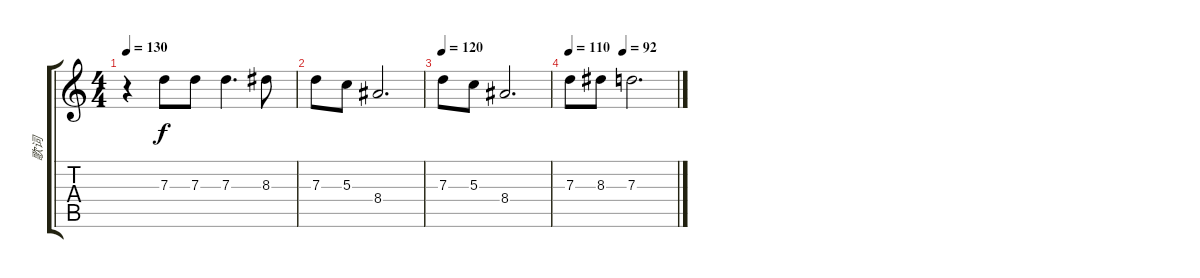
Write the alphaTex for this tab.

\track ("歌词" "歌词") {instrument acousticguitarnylon}
\staff {score tabs}
\tuning (E4 B3 G3 D3 A2 E2) {hide}
\ts (4 4)
\tempo 130
\clef g2
\ks c
r.4{dy f} 7.3.8 7.3.8 7.3.4{d} 8.3.8 |
7.3.8 5.3.8 8.4.2{d} |
\tempo 120
7.3.8 5.3.8 8.4.2{d} |
\tempo 110
\tempo (92 0.5)
7.3.8 8.3.8 7.3.2{d}
